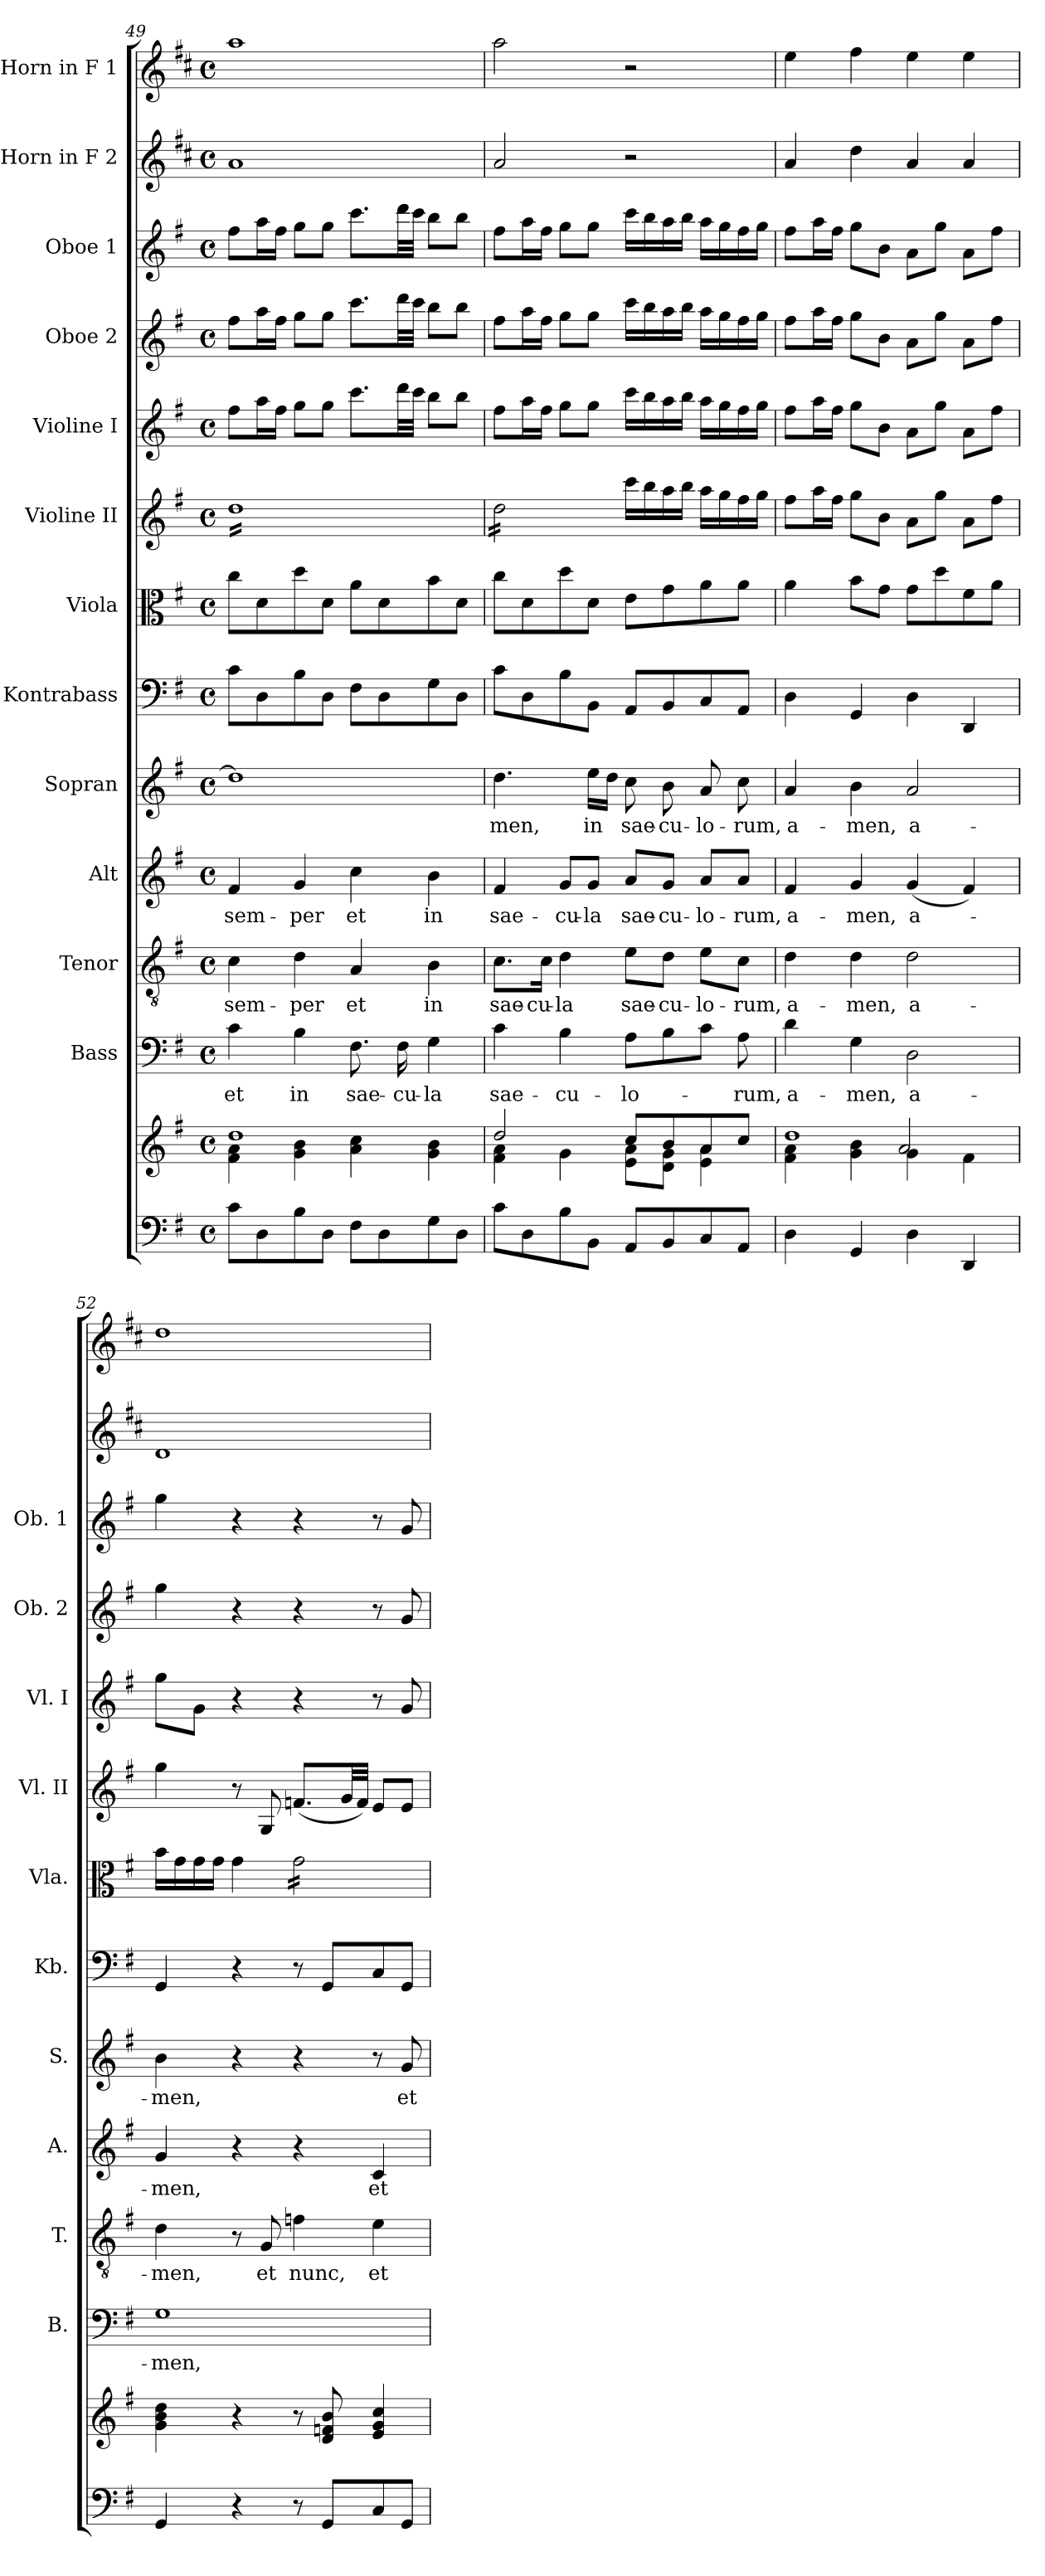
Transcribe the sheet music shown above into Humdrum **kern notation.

**kern	**kern	**kern	**text	**kern	**text	**kern	**text	**kern	**text	**kern	**kern	**kern	**kern	**kern	**kern	**kern	**kern
*part13	*part13	*part12	*part12	*part11	*part11	*part10	*part10	*part9	*part9	*part8	*part7	*part6	*part5	*part4	*part3	*part2	*part1
*staff14	*staff13	*staff12	*staff12	*staff11	*staff11	*staff10	*staff10	*staff9	*staff9	*staff8	*staff7	*staff6	*staff5	*staff4	*staff3	*staff2	*staff1
*	*	*I"Bass	*	*I"Tenor	*	*I"Alt	*	*I"Sopran	*	*I"Kontrabass	*I"Viola	*I"Violine II	*I"Violine I	*I"Oboe 2	*I"Oboe 1	*I"Horn in F 2	*I"Horn in F 1
*	*	*I'B.	*	*I'T.	*	*I'A.	*	*I'S.	*	*I'Kb.	*I'Vla.	*I'Vl. II	*I'Vl. I	*I'Ob. 2	*I'Ob. 1	*	*
*clefF4	*clefG2	*clefF4	*	*clefGv2	*	*clefG2	*	*clefG2	*	*clefF4	*clefC3	*clefG2	*clefG2	*clefG2	*clefG2	*clefG2	*clefG2
*	*	*	*	*	*	*	*	*	*	*ITrd7c12	*	*	*	*	*	*ITrd4c7	*ITrd4c7
*k[f#]	*k[f#]	*k[f#]	*	*k[f#]	*	*k[f#]	*	*k[f#]	*	*k[f#]	*k[f#]	*k[f#]	*k[f#]	*k[f#]	*k[f#]	*k[f#]	*k[f#]
*G:	*G:	*G:	*	*G:	*	*G:	*	*G:	*	*G:	*G:	*G:	*G:	*G:	*G:	*G:	*G:
*M4/4	*M4/4	*M4/4	*	*M4/4	*	*M4/4	*	*M4/4	*	*M4/4	*M4/4	*M4/4	*M4/4	*M4/4	*M4/4	*M4/4	*M4/4
*met(c)	*met(c)	*met(c)	*	*met(c)	*	*met(c)	*	*met(c)	*	*met(c)	*met(c)	*met(c)	*met(c)	*met(c)	*met(c)	*met(c)	*met(c)
=49	=49	=49	=49	=49	=49	=49	=49	=49	=49	=49	=49	=49	=49	=49	=49	=49	=49
*	*^	*	*	*	*	*	*	*	*	*	*	*	*	*	*	*	*
!	!	!	!	!LO:LY:b	!	!LO:LY:b	!	!LO:LY:b	!	!	!	!	!	!	!	!	!	!
*	*	*	*	*	*	*	*	*	*	*	*	*	*tremolo	*	*	*	*	*
8c\L	1dd	4f#\ 4a\	4c\	et	4c\	sem-	4f#/	sem-	1dd]	.	8C\L	8cc\L	16ddLL	8ff#\L	8ff#\L	8ff#\L	1d	1dd
.	.	.	.	.	.	.	.	.	.	.	.	.	16dd	.	.	.	.	.
8D\	.	.	.	.	.	.	.	.	.	.	8DD\	8d\	16dd	16aa\L	16aa\L	16aa\L	.	.
.	.	.	.	.	.	.	.	.	.	.	.	.	16dd	16ff#\JJ	16ff#\JJ	16ff#\JJ	.	.
!	!	!	!	!LO:LY:b	!	!LO:LY:b	!	!LO:LY:b	!	!	!	!	!	!	!	!	!	!
8B\	.	4g\ 4b\	4B\	in	4d\	-per	4g/	-per	.	.	8BB\	8dd\	16dd	8gg\L	8gg\L	8gg\L	.	.
.	.	.	.	.	.	.	.	.	.	.	.	.	16dd	.	.	.	.	.
8D\J	.	.	.	.	.	.	.	.	.	.	8DD\J	8d\J	16dd	8gg\J	8gg\J	8gg\J	.	.
.	.	.	.	.	.	.	.	.	.	.	.	.	16dd	.	.	.	.	.
!	!	!	!	!LO:LY:b	!	!LO:LY:b	!	!LO:LY:b	!	!	!	!	!	!	!	!	!	!
8F#\L	.	4a\ 4cc\	8.F#\	sae-	4A/	et	4cc\	et	.	.	8FF#\L	8a\L	16dd	8.ccc\L	8.ccc\L	8.ccc\L	.	.
.	.	.	.	.	.	.	.	.	.	.	.	.	16dd	.	.	.	.	.
8D\	.	.	.	.	.	.	.	.	.	.	8DD\	8d\	16dd	.	.	.	.	.
!	!	!	!	!LO:LY:b	!	!	!	!	!	!	!	!	!	!	!	!	!	!
.	.	.	16F#\	-cu-	.	.	.	.	.	.	.	.	16dd	32ddd\LL	32ddd\LL	32ddd\LL	.	.
.	.	.	.	.	.	.	.	.	.	.	.	.	.	32ccc\JJJ	32ccc\JJJ	32ccc\JJJ	.	.
!	!	!	!	!LO:LY:b	!	!LO:LY:b	!	!LO:LY:b	!	!	!	!	!	!	!	!	!	!
8G\	.	4g\ 4b\	4G\	-la	4B\	in	4b\	in	.	.	8GG\	8b\	16dd	8bb\L	8bb\L	8bb\L	.	.
.	.	.	.	.	.	.	.	.	.	.	.	.	16dd	.	.	.	.	.
8D\J	.	.	.	.	.	.	.	.	.	.	8DD\J	8d\J	16dd	8bb\J	8bb\J	8bb\J	.	.
.	.	.	.	.	.	.	.	.	.	.	.	.	16ddJJ	.	.	.	.	.
=50	=50	=50	=50	=50	=50	=50	=50	=50	=50	=50	=50	=50	=50	=50	=50	=50	=50	=50
!	!	!	!	!LO:LY:b	!	!LO:LY:b	!	!LO:LY:b	!	!LO:LY:b	!	!	!	!	!	!	!	!
8c\L	2dd/	4f#\ 4a\	4c\	sae-	8.c\L	sae-	4f#/	sae-	4.dd\	-men,	8C\L	8cc\L	16dd\LL	8ff#\L	8ff#\L	8ff#\L	2d/	2dd\
.	.	.	.	.	.	.	.	.	.	.	.	.	16dd\	.	.	.	.	.
8D\	.	.	.	.	.	.	.	.	.	.	8DD\	8d\	16dd\	16aa\L	16aa\L	16aa\L	.	.
!	!	!	!	!	!	!LO:LY:b	!	!	!	!	!	!	!	!	!	!	!	!
.	.	.	.	.	16c\Jk	-cu-	.	.	.	.	.	.	16dd\	16ff#\JJ	16ff#\JJ	16ff#\JJ	.	.
!	!	!	!	!LO:LY:b	!	!LO:LY:b	!	!LO:LY:b	!	!	!	!	!	!	!	!	!	!
8B\	.	4g\	4B\	-cu-	4d\	-la	8g/L	-cu-	.	.	8BB\	8dd\	16dd\	8gg\L	8gg\L	8gg\L	.	.
.	.	.	.	.	.	.	.	.	.	.	.	.	16dd\	.	.	.	.	.
!	!	!	!	!	!	!	!	!LO:LY:b	!	!LO:LY:b	!	!	!	!	!	!	!	!
8BB\J	.	.	.	.	.	.	8g/J	-la	16ee\LL	in	8BBB\J	8d\J	16dd\	8gg\J	8gg\J	8gg\J	.	.
.	.	.	.	.	.	.	.	.	16dd\JJ	.	.	.	16dd\JJ	.	.	.	.	.
*	*	*	*	*	*	*	*	*	*	*	*	*	*Xtremolo	*	*	*	*	*
!	!	!	!	!LO:LY:b	!	!LO:LY:b	!	!LO:LY:b	!	!LO:LY:b	!	!	!	!	!	!	!	!
8AA/L	8cc/L	8e\ 8a\L	8A\L	-lo-	8e\L	sae-	8a/L	sae-	8cc\	sae-	8AAA/L	8e\L	16ccc\LL	16ccc\LL	16ccc\LL	16ccc\LL	2r	2r
.	.	.	.	.	.	.	.	.	.	.	.	.	16bb\	16bb\	16bb\	16bb\	.	.
!	!	!	!	!	!	!LO:LY:b	!	!LO:LY:b	!	!LO:LY:b	!	!	!	!	!	!	!	!
8BB/	8b/	8d\ 8g\J	8B\	.	8d\J	-cu-	8g/J	-cu-	8b\	-cu-	8BBB/	8g\	16aa\	16aa\	16aa\	16aa\	.	.
.	.	.	.	.	.	.	.	.	.	.	.	.	16bb\JJ	16bb\JJ	16bb\JJ	16bb\JJ	.	.
!	!	!	!	!	!	!LO:LY:b	!	!LO:LY:b	!	!LO:LY:b	!	!	!	!	!	!	!	!
8C/	8a/	4e\ 4a\	8c\J	.	8e\L	-lo-	8a/L	-lo-	8a/	-lo-	8CC/	8a\	16aa\LL	16aa\LL	16aa\LL	16aa\LL	.	.
.	.	.	.	.	.	.	.	.	.	.	.	.	16gg\	16gg\	16gg\	16gg\	.	.
!	!	!	!	!LO:LY:b	!	!LO:LY:b	!	!LO:LY:b	!	!LO:LY:b	!	!	!	!	!	!	!	!
8AA/J	8cc/J	.	8A\	-rum,	8c\J	-rum,	8a/J	-rum,	8cc\	-rum,	8AAA/J	8a\J	16ff#\	16ff#\	16ff#\	16ff#\	.	.
.	.	.	.	.	.	.	.	.	.	.	.	.	16gg\JJ	16gg\JJ	16gg\JJ	16gg\JJ	.	.
=51	=51	=51	=51	=51	=51	=51	=51	=51	=51	=51	=51	=51	=51	=51	=51	=51	=51	=51
*	*	*^	*	*	*	*	*	*	*	*	*	*	*	*	*	*	*	*
!	!	!	!	!	!LO:LY:b	!	!LO:LY:b	!	!LO:LY:b	!	!LO:LY:b	!	!	!	!	!	!	!	!
4D\	1dd	4f#\ 4a\	2ryy	4d\	a-	4d\	a-	4f#/	a-	4a/	a-	4DD\	4a\	8ff#\L	8ff#\L	8ff#\L	8ff#\L	4d/	4a\
.	.	.	.	.	.	.	.	.	.	.	.	.	.	16aa\L	16aa\L	16aa\L	16aa\L	.	.
.	.	.	.	.	.	.	.	.	.	.	.	.	.	16ff#\JJ	16ff#\JJ	16ff#\JJ	16ff#\JJ	.	.
!	!	!	!	!	!LO:LY:b	!	!LO:LY:b	!	!LO:LY:b	!	!LO:LY:b	!	!	!	!	!	!	!	!
4GG/	.	4g\ 4b\	.	4G\	-men,	4d\	-men,	4g/	-men,	4b\	-men,	4GGG/	8b\L	8gg\L	8gg\L	8gg\L	8gg\L	4g\	4b\
.	.	.	.	.	.	.	.	.	.	.	.	.	8g\J	8b\J	8b\J	8b\J	8b\J	.	.
!	!	!	!	!	!LO:LY:b	!	!LO:LY:b	!	!LO:LY:b	!	!LO:LY:b	!	!	!	!	!	!	!	!
4D\	.	4g\	2a/	2D\	a-	2d\	a-	(<4g/	a-	2a/	a-	4DD\	8g\L	8a\L	8a\L	8a\L	8a\L	4d/	4a\
.	.	.	.	.	.	.	.	.	.	.	.	.	8dd\	8gg\J	8gg\J	8gg\J	8gg\J	.	.
4DD/	.	4f#\	.	.	.	.	.	4f#/)	.	.	.	4DDD/	8f#\	8a\L	8a\L	8a\L	8a\L	4d/	4a\
.	.	.	.	.	.	.	.	.	.	.	.	.	8a\J	8ff#\J	8ff#\J	8ff#\J	8ff#\J	.	.
*	*v	*v	*v	*	*	*	*	*	*	*	*	*	*	*	*	*	*	*	*
=52	=52	=52	=52	=52	=52	=52	=52	=52	=52	=52	=52	=52	=52	=52	=52	=52	=52
!	!	!	!LO:LY:b	!	!LO:LY:b	!	!LO:LY:b	!	!LO:LY:b	!	!	!	!	!	!	!	!
4GG/	4g\ 4b\ 4dd\	1G	-men,	4d\	-men,	4g/	-men,	4b\	-men,	4GGG/	16b\LL	4gg\	8gg\L	4gg\	4gg\	1G	1g
.	.	.	.	.	.	.	.	.	.	.	16g\	.	.	.	.	.	.
.	.	.	.	.	.	.	.	.	.	.	16g\	.	8g\J	.	.	.	.
.	.	.	.	.	.	.	.	.	.	.	16g\JJ	.	.	.	.	.	.
4r	4r	.	.	8r	.	4r	.	4r	.	4r	4g\	8r	4r	4r	4r	.	.
!	!	!	!	!	!LO:LY:b	!	!	!	!	!	!	!	!	!	!	!	!
.	.	.	.	8G/	et	.	.	.	.	.	.	8G/	.	.	.	.	.
!	!	!	!	!	!LO:LY:b	!	!	!	!	!	!	!	!	!	!	!	!
*	*	*	*	*	*	*	*	*	*	*	*tremolo	*	*	*	*	*	*
8r	8r	.	.	4fn\	nunc,	4r	.	4r	.	8r	16g\LL	(<8.fn/L	4r	4r	4r	.	.
.	.	.	.	.	.	.	.	.	.	.	16g\	.	.	.	.	.	.
8GG/L	8d/ 8fn/ 8b/	.	.	.	.	.	.	.	.	8GGG/L	16g\	.	.	.	.	.	.
.	.	.	.	.	.	.	.	.	.	.	16g\	32g/LL	.	.	.	.	.
.	.	.	.	.	.	.	.	.	.	.	.	32f/JJJ)	.	.	.	.	.
!	!	!	!	!	!LO:LY:b	!	!LO:LY:b	!	!	!	!	!	!	!	!	!	!
8C/	4e/ 4g/ 4cc/	.	.	4e\	et	4c/	et	8r	.	8CC/	16g\	8e/L	8r	8r	8r	.	.
.	.	.	.	.	.	.	.	.	.	.	16g\	.	.	.	.	.	.
!	!	!	!	!	!	!	!	!	!LO:LY:b	!	!	!	!	!	!	!	!
8GG/J	.	.	.	.	.	.	.	8g/	et	8GGG/J	16g\	8e/J	8g/	8g/	8g/	.	.
.	.	.	.	.	.	.	.	.	.	.	16g\JJ	.	.	.	.	.	.
*	*	*	*	*	*	*	*	*	*	*	*Xtremolo	*	*	*	*	*	*
=	=	=	=	=	=	=	=	=	=	=	=	=	=	=	=	=	=
*-	*-	*-	*-	*-	*-	*-	*-	*-	*-	*-	*-	*-	*-	*-	*-	*-	*-
